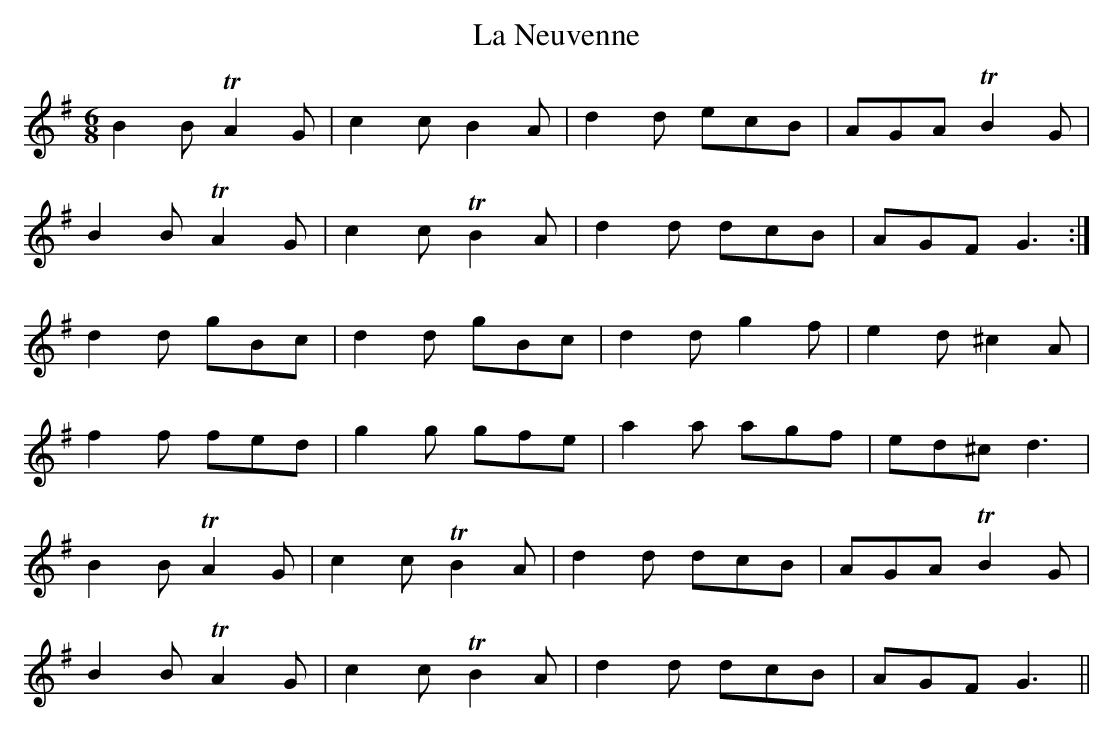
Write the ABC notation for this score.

X:1
T:Neuvenne, La
M:6/8
L:1/8
K:G
B2B TA2G|c2c B2A|d2d ecB|AGA TB2G|
B2B TA2G|c2c TB2A|d2d dcB|AGF G3:|
d2d gBc|d2d gBc|d2d g2f|e2d ^c2A|
f2f fed|g2g gfe|a2a agf|ed^c d3|
B2B TA2G|c2c TB2A|d2d dcB|AGA TB2G|
B2B TA2G|c2c TB2A|d2d dcB|AGF G3||
